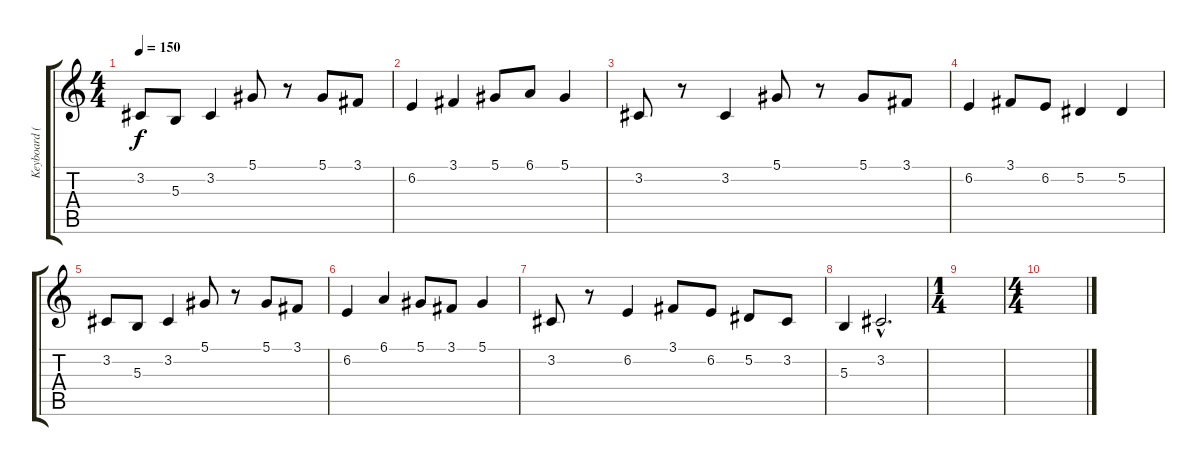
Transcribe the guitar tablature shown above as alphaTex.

\track ("Keyboard (Intro)" "Keyboard (") {instrument frenchhorn}
\staff {score tabs}
\tuning (Eb4 Bb3 Gb3 Db3 Ab2 Eb2) {hide}
\ts (4 4)
\tempo 150
\clef g2
\ks c
3.2.8{dy f instrument frenchhorn} 5.3.8 3.2.4 5.1.8 r.8 5.1.8 3.1.8 |
6.2.4 3.1.4 5.1.8 6.1.8 5.1.4 |
3.2.8 r.8 3.2.4 5.1.8 r.8 5.1.8 3.1.8 |
6.2.4 3.1.8 6.2.8 5.2.4 5.2.4 |
3.2.8 5.3.8 3.2.4 5.1.8 r.8 5.1.8 3.1.8 |
6.2.4 6.1.4 5.1.8 3.1.8 5.1.4 |
3.2.8 r.8 6.2.4 3.1.8 6.2.8 5.2.8 3.2.8 |
5.3.4 3.2{hac}.2{d} |
\ts (1 4)
|
\ts (4 4)
